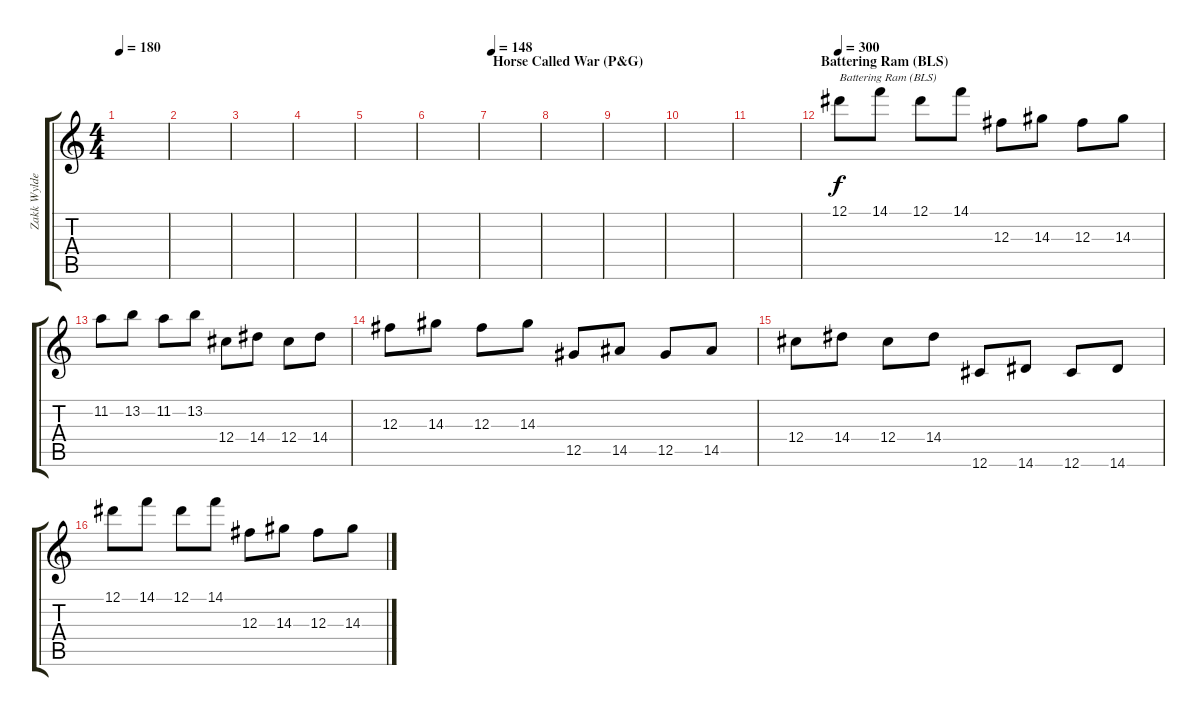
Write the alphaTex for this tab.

\track ("Zakk Wylde" "Zakk Wylde") {instrument overdrivenguitar}
\staff {score tabs}
\tuning (Eb4 Bb3 Gb3 Db3 Ab2 Db2) {hide}
\ts (4 4)
\tempo 180
\clef g2
\ks c
|
|
|
|
|
|
\section ("" "Horse Called War (P&G)")
\tempo 148
|
|
|
|
|
\section ("" "Battering Ram (BLS)")
\tempo 300
12.1.8{txt "Battering Ram (BLS)" instrument overdrivenguitar} 14.1.8 12.1.8 14.1.8 12.3.8 14.3.8 12.3.8 14.3.8 |
11.2.8 13.2.8 11.2.8 13.2.8 12.4.8 14.4.8 12.4.8 14.4.8 |
12.3.8 14.3.8 12.3.8 14.3.8 12.5.8 14.5.8 12.5.8 14.5.8 |
12.4.8 14.4.8 12.4.8 14.4.8 12.6.8 14.6.8 12.6.8 14.6.8 |
12.1.8 14.1.8 12.1.8 14.1.8 12.3.8 14.3.8 12.3.8 14.3.8
